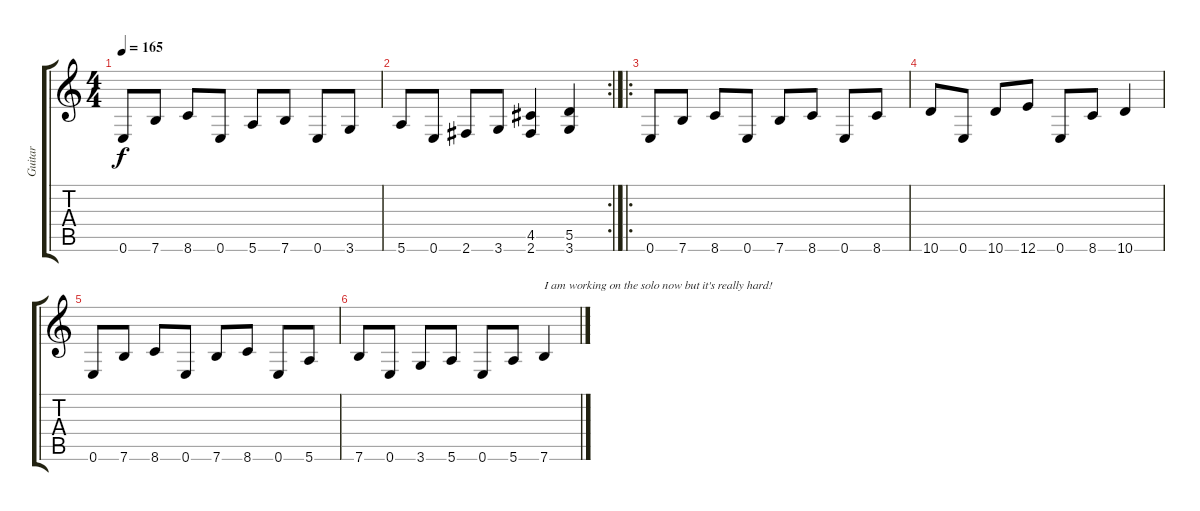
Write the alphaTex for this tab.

\track ("Guitar" "Guitar") {instrument distortionguitar}
\staff {score tabs}
\tuning (E4 B3 G3 D3 A2 E2) {hide}
\ts (4 4)
\tempo 165
\clef g2
\ks c
0.6.8{dy f} 7.6.8 8.6.8 0.6.8 5.6.8 7.6.8 0.6.8 3.6.8 |
\rc 2
5.6.8 0.6.8 2.6.8 3.6.8 (4.5 2.6).4 (5.5 3.6).4 |
\ro
0.6.8 7.6.8 8.6.8 0.6.8 7.6.8 8.6.8 0.6.8 8.6.8 |
10.6.8 0.6.8 10.6.8 12.6.8 0.6.8 8.6.8 10.6.4 |
0.6.8 7.6.8 8.6.8 0.6.8 7.6.8 8.6.8 0.6.8 5.6.8 |
7.6.8 0.6.8 3.6.8 5.6.8 0.6.8 5.6.8 7.6.4{txt "I am working on the solo now but it's really hard!"}
